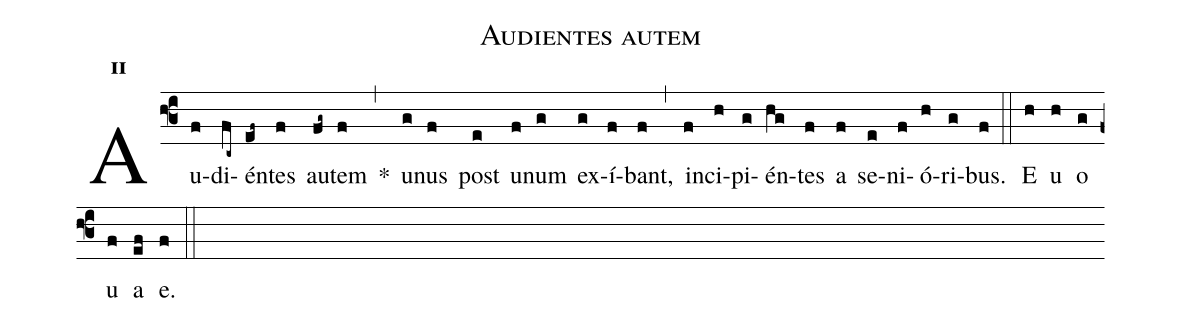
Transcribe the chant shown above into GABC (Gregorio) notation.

name:Audientes autem;
office-part:Antiphona;
mode:2;
%%
initial-style: 1;
name: Audientes autem
book: Antiphonae & Responsoria/Tomus II, p. 93;
occasion: Hebdomada V Quadragesimae Dominica;
office-part: Sexta Ant 1;
user-notes: ;
commentary: ;
annotation: 2d;
centering-scheme: english;
fontsize: 12;
font: OFLSortsMillGoudy;
height: 11;
width: 4.5;
%%
(f3)Au(f)di(fc~)én(ef~)tes(f) au(fg~)tem(f)   *(,) u(g)nus(f) post(e) u(f)num(g) ex(g)í(f)bant,(f) (,) in(f)ci(h)pi(g)én(hg)tes(f) a(f) se(e)ni(f)ó(h)ri(g)bus.(f) (::)
E(h) u(h) o(g) u(f) a(ef) e.(f) (::)
